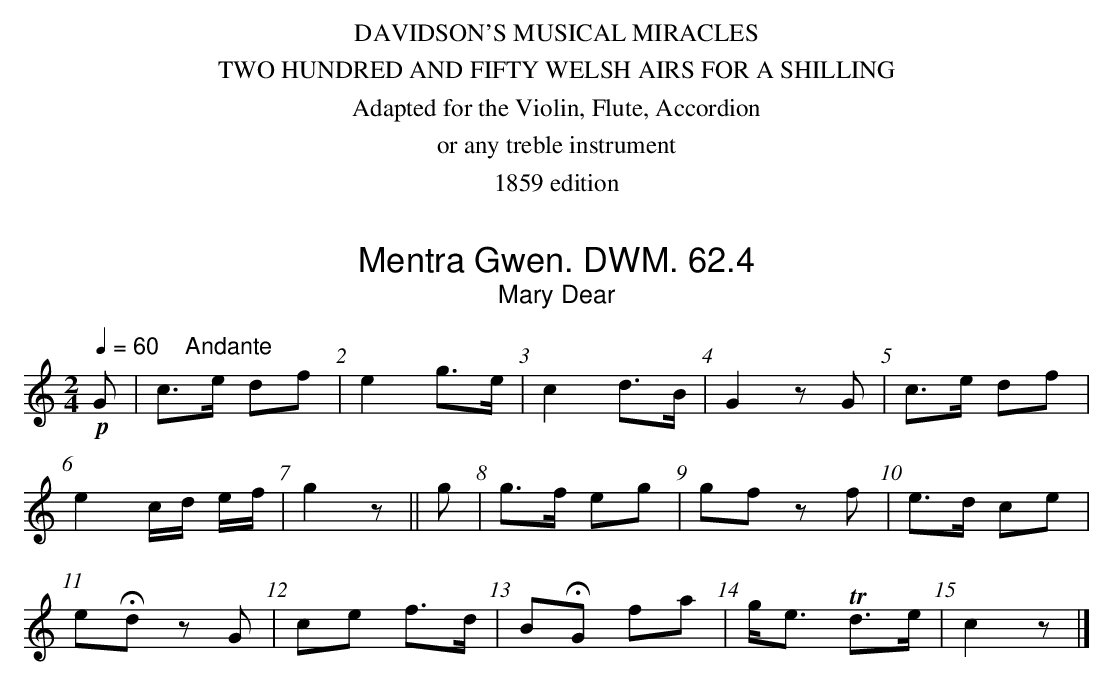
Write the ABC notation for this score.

X:1
T:Mentra Gwen. DWM. 62.4
T:Mary Dear
M:2/4
L:1/8
Q:1/4=60 "    Andante"
K:C
!p!G|c>e df|e2 g>e|c2 d>B|G2 zG|c>e df|
e2 c/d/ e/f/|g2z||g|g>f eg|gf zf|e>d ce|
eHd zG|ce f>d|BHG fa|g<e Td>e|c2z|]
